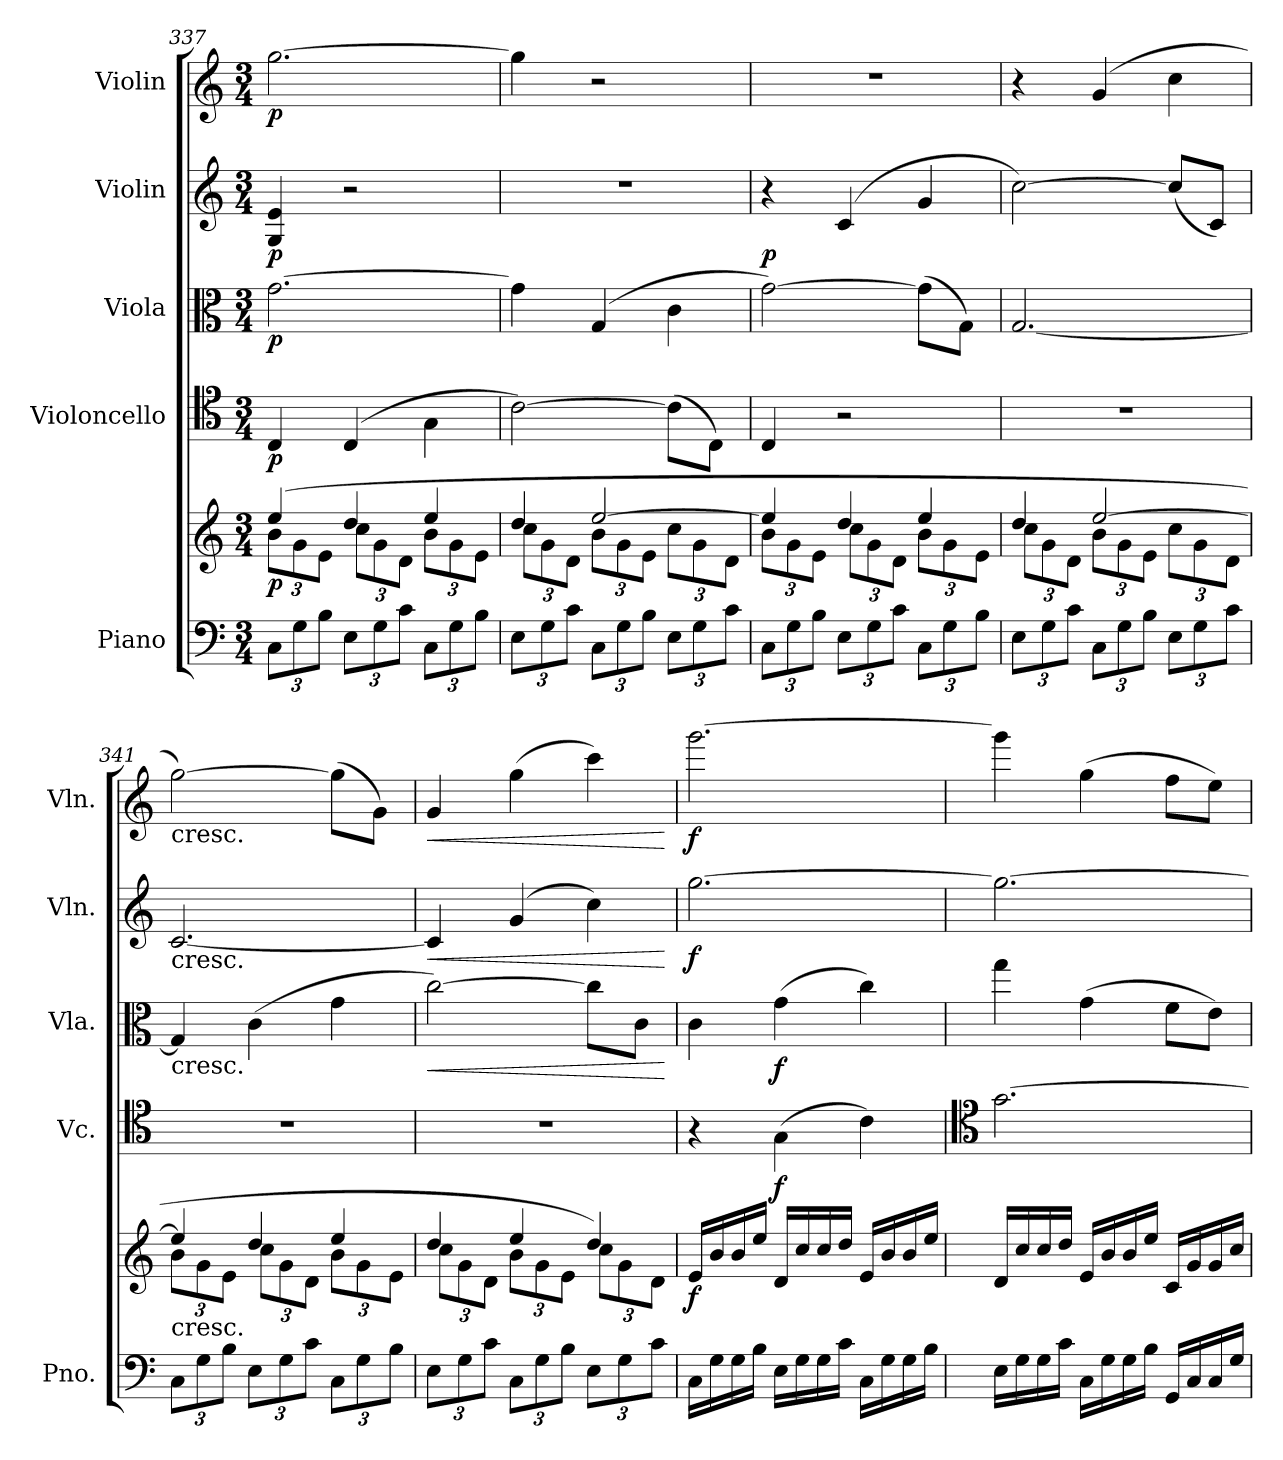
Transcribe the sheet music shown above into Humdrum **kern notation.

**kern	**kern	**dynam	**kern	**dynam	**kern	**dynam	**kern	**dynam	**kern	**dynam
*part5	*part5	*part5	*part4	*part4	*part3	*part3	*part2	*part2	*part1	*part1
*staff6	*staff5	*staff5/6	*staff4	*staff4	*staff3	*staff3	*staff2	*staff2	*staff1	*staff1
*I"Piano	*	*	*I"Violoncello	*	*I"Viola	*	*I"Violin	*	*I"Violin	*
*I'Pno.	*	*	*I'Vc.	*	*I'Vla.	*	*I'Vln.	*	*I'Vln.	*
!!LO:LB:g=z
*clefF4	*clefG2	*	*clefC4	*	*clefC3	*	*clefG2	*	*clefG2	*
*k[]	*k[]	*	*k[]	*	*k[]	*	*k[]	*	*k[]	*
*M3/4	*M3/4	*	*M3/4	*	*M3/4	*	*M3/4	*	*M3/4	*
=337	=337	=337	=337	=337	=337	=337	=337	=337	=337	=337
*	*^	*	*	*	*	*	*	*	*	*
*Xbrackettup	*	*Xbrackettup	*	*	*	*	*	*	*	*	*
!	!	!	!LO:DY:b	!	!LO:DY:b	!	!LO:DY:b	!	!LO:DY:b	!	!LO:DY:b
12C\L	(4ee/	12b\L	p	4C/	p	[2.g\	p	4G/ 4e/	p	[2.gg\	p
12G\	.	12g\	.	.	.	.	.	.	.	.	.
12B\J	.	12e\J	.	.	.	.	.	.	.	.	.
12E\L	4dd/	12cc\L	.	(4C/	.	.	.	2r	.	.	.
12G\	.	12g\	.	.	.	.	.	.	.	.	.
12c\J	.	12d\J	.	.	.	.	.	.	.	.	.
12C\L	4ee/	12b\L	.	4G\	.	.	.	.	.	.	.
12G\	.	12g\	.	.	.	.	.	.	.	.	.
12B\J	.	12e\J	.	.	.	.	.	.	.	.	.
=338	=338	=338	=338	=338	=338	=338	=338	=338	=338	=338	=338
12E\L	4dd/	12cc\L	.	[2c\)	.	4g\]	.	2.r	.	4gg\]	.
12G\	.	12g\	.	.	.	.	.	.	.	.	.
12c\J	.	12d\J	.	.	.	.	.	.	.	.	.
12C\L	[2ee/	12b\L	.	.	.	(4G/	.	.	.	2r	.
12G\	.	12g\	.	.	.	.	.	.	.	.	.
12B\J	.	12e\J	.	.	.	.	.	.	.	.	.
12E\L	.	12cc\L	.	(8c\L]	.	4c\	.	.	.	.	.
12G\	.	12g\	.	.	.	.	.	.	.	.	.
.	.	.	.	8C\J)	.	.	.	.	.	.	.
12c\J	.	12d\J	.	.	.	.	.	.	.	.	.
=339	=339	=339	=339	=339	=339	=339	=339	=339	=339	=339	=339
!	!	!	!	!	!	!	!	!	!LO:DY:b	!	!
12C\L	4ee/]	12b\L	.	4C/	.	[2g\)	.	4r	p	2.r	.
12G\	.	12g\	.	.	.	.	.	.	.	.	.
12B\J	.	12e\J	.	.	.	.	.	.	.	.	.
12E\L	4dd/	12cc\L	.	2r	.	.	.	(4c/	.	.	.
12G\	.	12g\	.	.	.	.	.	.	.	.	.
12c\J	.	12d\J	.	.	.	.	.	.	.	.	.
12C\L	4ee/	12b\L	.	.	.	(8g\L]	.	4g/	.	.	.
12G\	.	12g\	.	.	.	.	.	.	.	.	.
.	.	.	.	.	.	8G\J)	.	.	.	.	.
12B\J	.	12e\J	.	.	.	.	.	.	.	.	.
=340	=340	=340	=340	=340	=340	=340	=340	=340	=340	=340	=340
12E\L	4dd/	12cc\L	.	2.r	.	[2.G/	.	[2cc\)	.	4r	.
12G\	.	12g\	.	.	.	.	.	.	.	.	.
12c\J	.	12d\J	.	.	.	.	.	.	.	.	.
12C\L	[2ee/	12b\L	.	.	.	.	.	.	.	(4g/	.
12G\	.	12g\	.	.	.	.	.	.	.	.	.
12B\J	.	12e\J	.	.	.	.	.	.	.	.	.
12E\L	.	12cc\L	.	.	.	.	.	(8cc/L]	.	4cc\	.
12G\	.	12g\	.	.	.	.	.	.	.	.	.
.	.	.	.	.	.	.	.	8c/J)	.	.	.
12c\J	.	12d\J	.	.	.	.	.	.	.	.	.
!!LO:PB:g=z
=341	=341	=341	=341	=341	=341	=341	=341	=341	=341	=341	=341
!	!	!	!	!	!	!	!	!	!	!LO:TX:b:t=cresc.	!
!	!	!	!	!	!	!	!	!LO:TX:b:t=cresc.	!	!	!
!	!	!	!	!	!	!LO:TX:b:t=cresc.	!	!	!	!	!
!LO:TX:a:t=cresc.	!	!	!	!	!	!	!	!	!	!	!
12C\L	4ee/]	12b\L	.	2.r	.	4G/]	.	[2.c/	.	[2gg\)	.
12G\	.	12g\	.	.	.	.	.	.	.	.	.
12B\J	.	12e\J	.	.	.	.	.	.	.	.	.
12E\L	4dd/	12cc\L	.	.	.	(4c\	.	.	.	.	.
12G\	.	12g\	.	.	.	.	.	.	.	.	.
12c\J	.	12d\J	.	.	.	.	.	.	.	.	.
12C\L	4ee/	12b\L	.	.	.	4g\	.	.	.	(8gg\L]	.
12G\	.	12g\	.	.	.	.	.	.	.	.	.
.	.	.	.	.	.	.	.	.	.	8g\J)	.
12B\J	.	12e\J	.	.	.	.	.	.	.	.	.
=342	=342	=342	=342	=342	=342	=342	=342	=342	=342	=342	=342
!	!	!	!	!	!	!	!LO:HP:b	!	!LO:HP:b	!	!LO:HP:b
12E\L	4dd/	12cc\L	.	2.r	.	[2cc\)	<	4c/]	<	4g/	<
12G\	.	12g\	.	.	.	.	.	.	.	.	.
12c\J	.	12d\J	.	.	.	.	.	.	.	.	.
12C\L	4ee/	12b\L	.	.	.	.	.	(4g/	.	(4gg\	.
12G\	.	12g\	.	.	.	.	.	.	.	.	.
12B\J	.	12e\J	.	.	.	.	.	.	.	.	.
12E\L	4dd/)	12cc\L	.	.	.	8cc\L]	.	4cc\)	.	4ccc\)	.
12G\	.	12g\	.	.	.	.	.	.	.	.	.
.	.	.	.	.	.	8c\J	.	.	.	.	.
12c\J	.	12d\J	.	.	.	.	.	.	.	.	.
*	*v	*v	*	*	*	*	*	*	*	*	*
.	.	.	.	.	.	[	.	[	.	[
=343	=343	=343	=343	=343	=343	=343	=343	=343	=343	=343
!	!	!LO:DY:b	!	!	!	!	!	!LO:DY:b	!	!LO:DY:b
16C\LL	16e/LL	f	4r	.	4c\	.	[2.gg\	f	[2.ggg\	f
16G\	16b/	.	.	.	.	.	.	.	.	.
16G\	16b/	.	.	.	.	.	.	.	.	.
16B\JJ	16ee/JJ	.	.	.	.	.	.	.	.	.
!	!	!	!	!LO:DY:b	!	!LO:DY:b	!	!	!	!
16E\LL	16d/LL	.	(4G\	f	(4g\	f	.	.	.	.
16G\	16cc/	.	.	.	.	.	.	.	.	.
16G\	16cc/	.	.	.	.	.	.	.	.	.
16c\JJ	16dd/JJ	.	.	.	.	.	.	.	.	.
16C\LL	16e/LL	.	4c\)	.	4cc\)	.	.	.	.	.
16G\	16b/	.	.	.	.	.	.	.	.	.
16G\	16b/	.	.	.	.	.	.	.	.	.
16B\JJ	16ee/JJ	.	.	.	.	.	.	.	.	.
!!LO:LB:g=z
=344	=344	=344	=344	=344	=344	=344	=344	=344	=344	=344
*	*	*	*clefC4	*	*	*	*	*	*	*
16E\LL	16d/LL	.	[2.g\	.	4gg\	.	2.gg\_	.	4ggg\]	.
16G\	16cc/	.	.	.	.	.	.	.	.	.
16G\	16cc/	.	.	.	.	.	.	.	.	.
16c\JJ	16dd/JJ	.	.	.	.	.	.	.	.	.
16C\LL	16e/LL	.	.	.	(4g\	.	.	.	(4gg\	.
16G\	16b/	.	.	.	.	.	.	.	.	.
16G\	16b/	.	.	.	.	.	.	.	.	.
16B\JJ	16ee/JJ	.	.	.	.	.	.	.	.	.
16GG/LL	16c/LL	.	.	.	8f\L	.	.	.	8ff\L	.
16C/	16g/	.	.	.	.	.	.	.	.	.
16C/	16g/	.	.	.	8e\J)	.	.	.	8ee\J)	.
16G/JJ	16cc/JJ	.	.	.	.	.	.	.	.	.
=	=	=	=	=	=	=	=	=	=	=
*-	*-	*-	*-	*-	*-	*-	*-	*-	*-	*-
